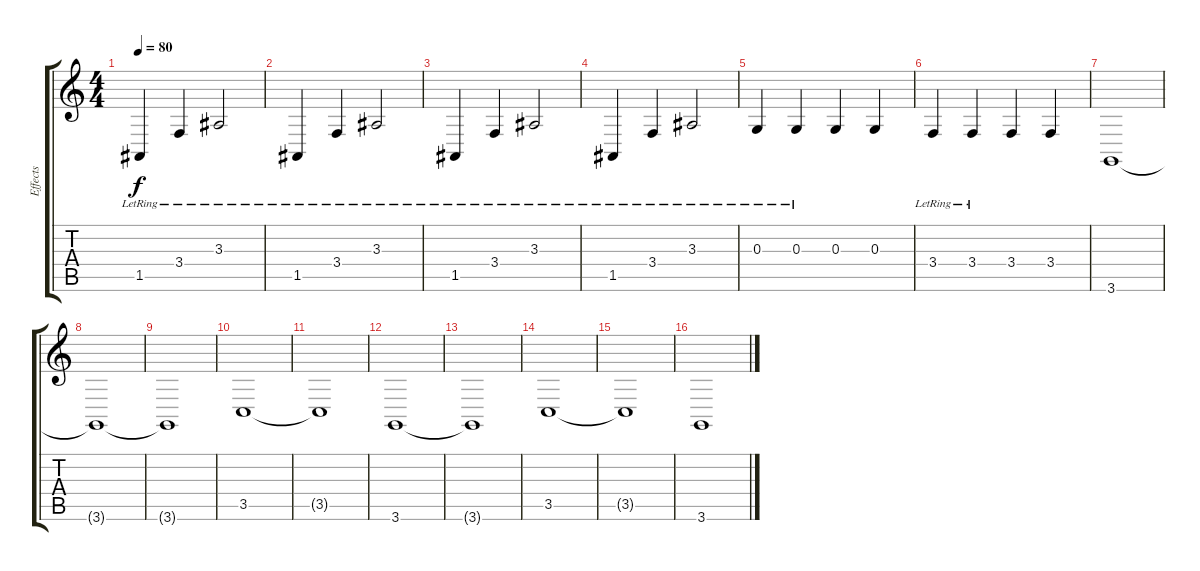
\track ("Effects" "Effects") {instrument pad2warm}
\staff {score tabs}
\tuning (E4 B3 G3 D3 A2 E2) {hide}
\ts (4 4)
\tempo 80
\clef g2
\ks c
1.5{lr}.4{dy f} 3.4{lr}.4 3.3{lr}.2 |
1.5{lr}.4 3.4{lr}.4 3.3{lr}.2 |
1.5{lr}.4 3.4{lr}.4 3.3{lr}.2 |
1.5{lr}.4 3.4{lr}.4 3.3{lr}.2 |
0.3{lr}.4 0.3{lr}.4 0.3.4 0.3.4 |
3.4{lr}.4 3.4{lr}.4 3.4.4 3.4.4 |
3.6.1 |
3.6{t}.1 |
3.6{t}.1 |
3.5.1 |
3.5{t}.1 |
3.6.1 |
3.6{t}.1 |
3.5.1 |
3.5{t}.1 |
3.6.1
